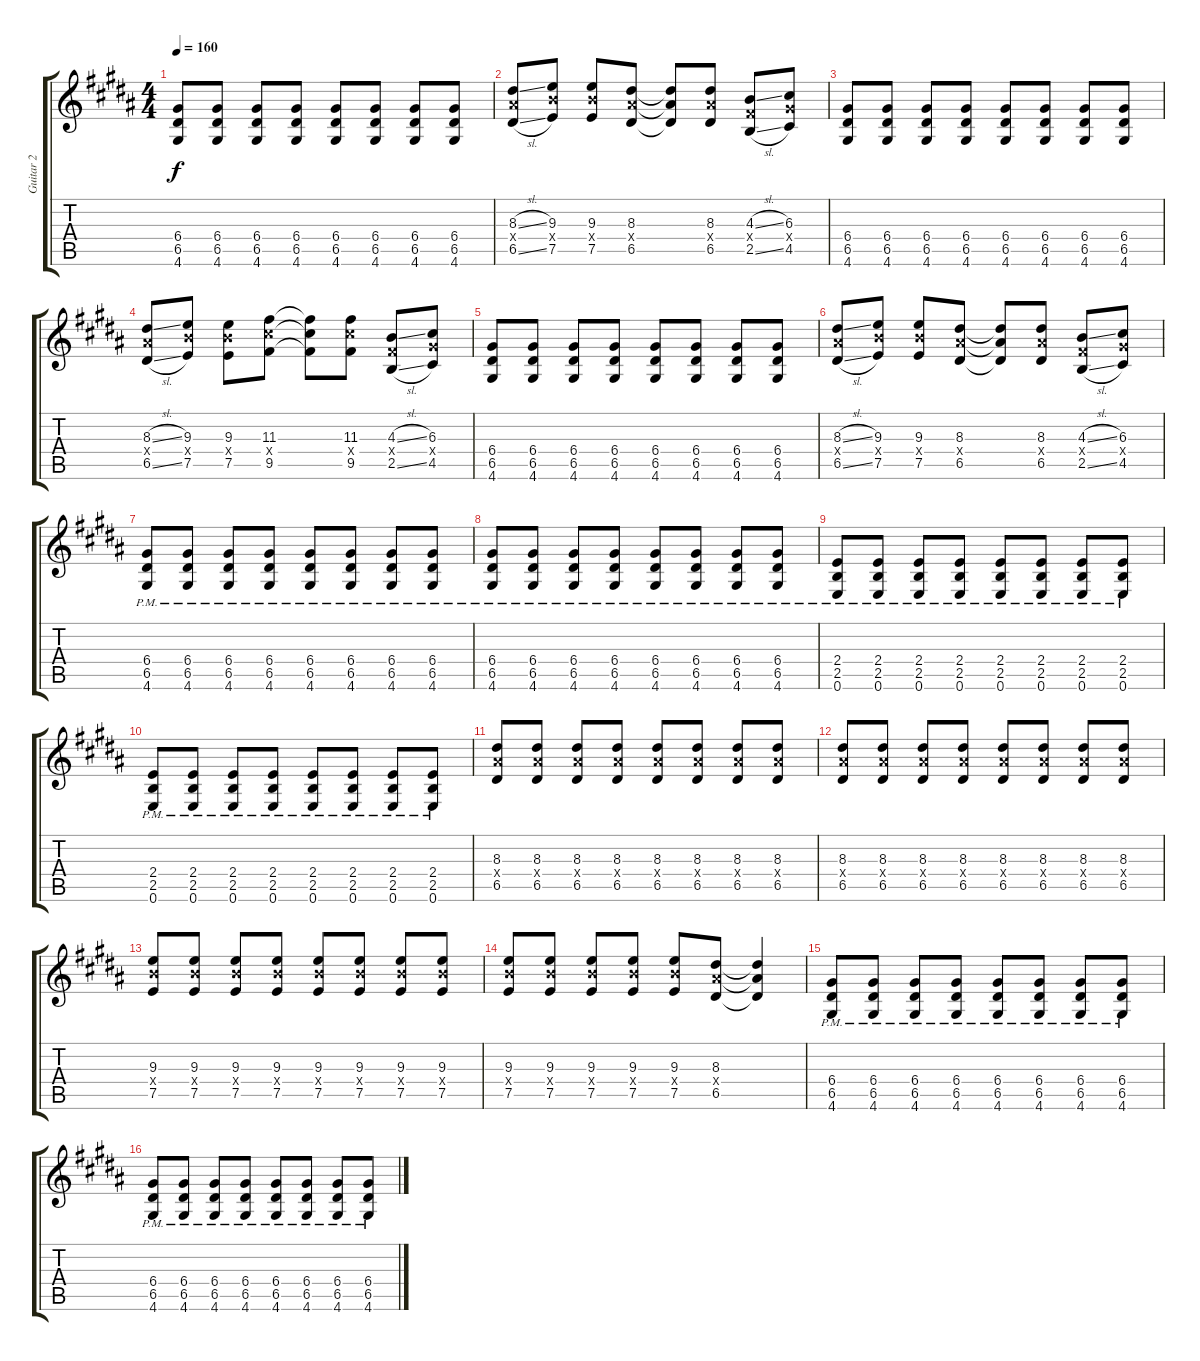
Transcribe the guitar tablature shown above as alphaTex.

\track ("Guitar 2" "Guitar 2") {instrument distortionguitar}
\staff {score tabs}
\tuning (E4 B3 G3 D3 A2 E2) {hide}
\ts (4 4)
\tempo 160
\clef g2
\ks b
(6.4 6.5 4.6).8{dy f instrument distortionguitar} (6.4 6.5 4.6).8 (6.4 6.5 4.6).8 (6.4 6.5 4.6).8 (6.4 6.5 4.6).8 (6.4 6.5 4.6).8 (6.4 6.5 4.6).8 (6.4 6.5 4.6).8 |
\ks g#minor
(8.3{sl} 8.4{x} 6.5{sl}).8 (9.3 9.4{x} 7.5).8 (9.3 9.4{x} 7.5).8 (8.3 8.4{x} 6.5).8 (8.3{t} 8.4{t} 6.5{t}).8 (8.3 8.4{x} 6.5).8 (4.3{sl} 4.4{x} 2.5{sl}).8 (6.3 6.4{x} 4.5).8 |
(6.4 6.5 4.6).8 (6.4 6.5 4.6).8 (6.4 6.5 4.6).8 (6.4 6.5 4.6).8 (6.4 6.5 4.6).8 (6.4 6.5 4.6).8 (6.4 6.5 4.6).8 (6.4 6.5 4.6).8 |
(8.3{sl} 8.4{x} 6.5{sl}).8 (9.3 9.4{x} 7.5).8 (9.3 9.4{x} 7.5).8 (11.3 11.4{x} 9.5).8 (11.3{t} 11.4{t} 9.5{t}).8 (11.3 11.4{x} 9.5).8 (4.3{sl} 4.4{x} 2.5{sl}).8 (6.3 6.4{x} 4.5).8 |
(6.4 6.5 4.6).8 (6.4 6.5 4.6).8 (6.4 6.5 4.6).8 (6.4 6.5 4.6).8 (6.4 6.5 4.6).8 (6.4 6.5 4.6).8 (6.4 6.5 4.6).8 (6.4 6.5 4.6).8 |
(8.3{sl} 8.4{x} 6.5{sl}).8 (9.3 9.4{x} 7.5).8 (9.3 9.4{x} 7.5).8 (8.3 8.4{x} 6.5).8 (8.3{t} 8.4{t} 6.5{t}).8 (8.3 8.4{x} 6.5).8 (4.3{sl} 4.4{x} 2.5{sl}).8 (6.3 6.4{x} 4.5).8 |
(6.4{pm} 6.5{pm} 4.6{pm}).8 (6.4{pm} 6.5{pm} 4.6{pm}).8 (6.4{pm} 6.5{pm} 4.6{pm}).8 (6.4{pm} 6.5{pm} 4.6{pm}).8 (6.4{pm} 6.5{pm} 4.6{pm}).8 (6.4{pm} 6.5{pm} 4.6{pm}).8 (6.4{pm} 6.5{pm} 4.6{pm}).8 (6.4{pm} 6.5{pm} 4.6{pm}).8 |
(6.4{pm} 6.5{pm} 4.6{pm}).8 (6.4{pm} 6.5{pm} 4.6{pm}).8 (6.4{pm} 6.5{pm} 4.6{pm}).8 (6.4{pm} 6.5{pm} 4.6{pm}).8 (6.4{pm} 6.5{pm} 4.6{pm}).8 (6.4{pm} 6.5{pm} 4.6{pm}).8 (6.4{pm} 6.5{pm} 4.6{pm}).8 (6.4{pm} 6.5{pm} 4.6{pm}).8 |
(2.4{pm} 2.5{pm} 0.6{pm}).8 (2.4{pm} 2.5{pm} 0.6{pm}).8 (2.4{pm} 2.5{pm} 0.6{pm}).8 (2.4{pm} 2.5{pm} 0.6{pm}).8 (2.4{pm} 2.5{pm} 0.6{pm}).8 (2.4{pm} 2.5{pm} 0.6{pm}).8 (2.4{pm} 2.5{pm} 0.6{pm}).8 (2.4{pm} 2.5{pm} 0.6{pm}).8 |
(2.4{pm} 2.5{pm} 0.6{pm}).8 (2.4{pm} 2.5{pm} 0.6{pm}).8 (2.4{pm} 2.5{pm} 0.6{pm}).8 (2.4{pm} 2.5{pm} 0.6{pm}).8 (2.4{pm} 2.5{pm} 0.6{pm}).8 (2.4{pm} 2.5{pm} 0.6{pm}).8 (2.4{pm} 2.5{pm} 0.6{pm}).8 (2.4{pm} 2.5{pm} 0.6{pm}).8 |
(8.3 8.4{x} 6.5).8 (8.3 8.4{x} 6.5).8 (8.3 8.4{x} 6.5).8 (8.3 8.4{x} 6.5).8 (8.3 8.4{x} 6.5).8 (8.3 8.4{x} 6.5).8 (8.3 8.4{x} 6.5).8 (8.3 8.4{x} 6.5).8 |
(8.3 8.4{x} 6.5).8 (8.3 8.4{x} 6.5).8 (8.3 8.4{x} 6.5).8 (8.3 8.4{x} 6.5).8 (8.3 8.4{x} 6.5).8 (8.3 8.4{x} 6.5).8 (8.3 8.4{x} 6.5).8 (8.3 8.4{x} 6.5).8 |
(9.3 9.4{x} 7.5).8 (9.3 9.4{x} 7.5).8 (9.3 9.4{x} 7.5).8 (9.3 9.4{x} 7.5).8 (9.3 9.4{x} 7.5).8 (9.3 9.4{x} 7.5).8 (9.3 9.4{x} 7.5).8 (9.3 9.4{x} 7.5).8 |
(9.3 9.4{x} 7.5).8 (9.3 9.4{x} 7.5).8 (9.3 9.4{x} 7.5).8 (9.3 9.4{x} 7.5).8 (9.3 9.4{x} 7.5).8 (8.3 8.4{x} 6.5).8 (8.3{t} 8.4{t} 6.5{t}).4 |
(6.4{pm} 6.5{pm} 4.6{pm}).8 (6.4{pm} 6.5{pm} 4.6{pm}).8 (6.4{pm} 6.5{pm} 4.6{pm}).8 (6.4{pm} 6.5{pm} 4.6{pm}).8 (6.4{pm} 6.5{pm} 4.6{pm}).8 (6.4{pm} 6.5{pm} 4.6{pm}).8 (6.4{pm} 6.5{pm} 4.6{pm}).8 (6.4{pm} 6.5{pm} 4.6{pm}).8 |
(6.4{pm} 6.5{pm} 4.6{pm}).8 (6.4{pm} 6.5{pm} 4.6{pm}).8 (6.4{pm} 6.5{pm} 4.6{pm}).8 (6.4{pm} 6.5{pm} 4.6{pm}).8 (6.4{pm} 6.5{pm} 4.6{pm}).8 (6.4{pm} 6.5{pm} 4.6{pm}).8 (6.4{pm} 6.5{pm} 4.6{pm}).8 (6.4{pm} 6.5{pm} 4.6{pm}).8
